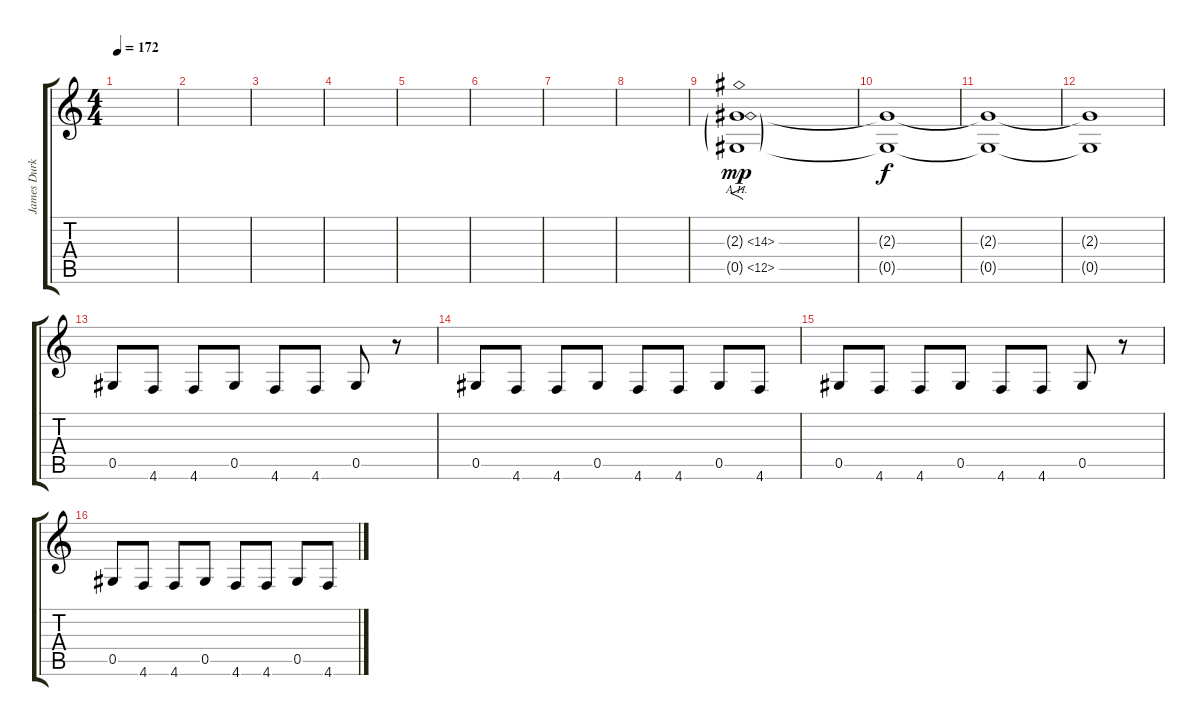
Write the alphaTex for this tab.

\track ("James Durkin (Guitar)" "James Durk") {instrument distortionguitar}
\staff {score tabs}
\tuning (Eb4 Bb3 Gb3 Db3 Ab2 Db2) {hide}
\ts (4 4)
\tempo 172
\clef g2
\ks c
|
|
|
|
|
|
|
|
(2.3{ah 12 g} 0.5{ah 12 g}).1{f dy mp} |
(2.3{t} 0.5{t}).1{dy f} |
(2.3{t} 0.5{t}).1 |
(2.3{t} 0.5{t}).1 |
0.5.8 4.6.8 4.6.8 0.5.8 4.6.8 4.6.8 0.5.8 r.8 |
0.5.8 4.6.8 4.6.8 0.5.8 4.6.8 4.6.8 0.5.8 4.6.8 |
0.5.8 4.6.8 4.6.8 0.5.8 4.6.8 4.6.8 0.5.8 r.8 |
0.5.8 4.6.8 4.6.8 0.5.8 4.6.8 4.6.8 0.5.8 4.6.8
